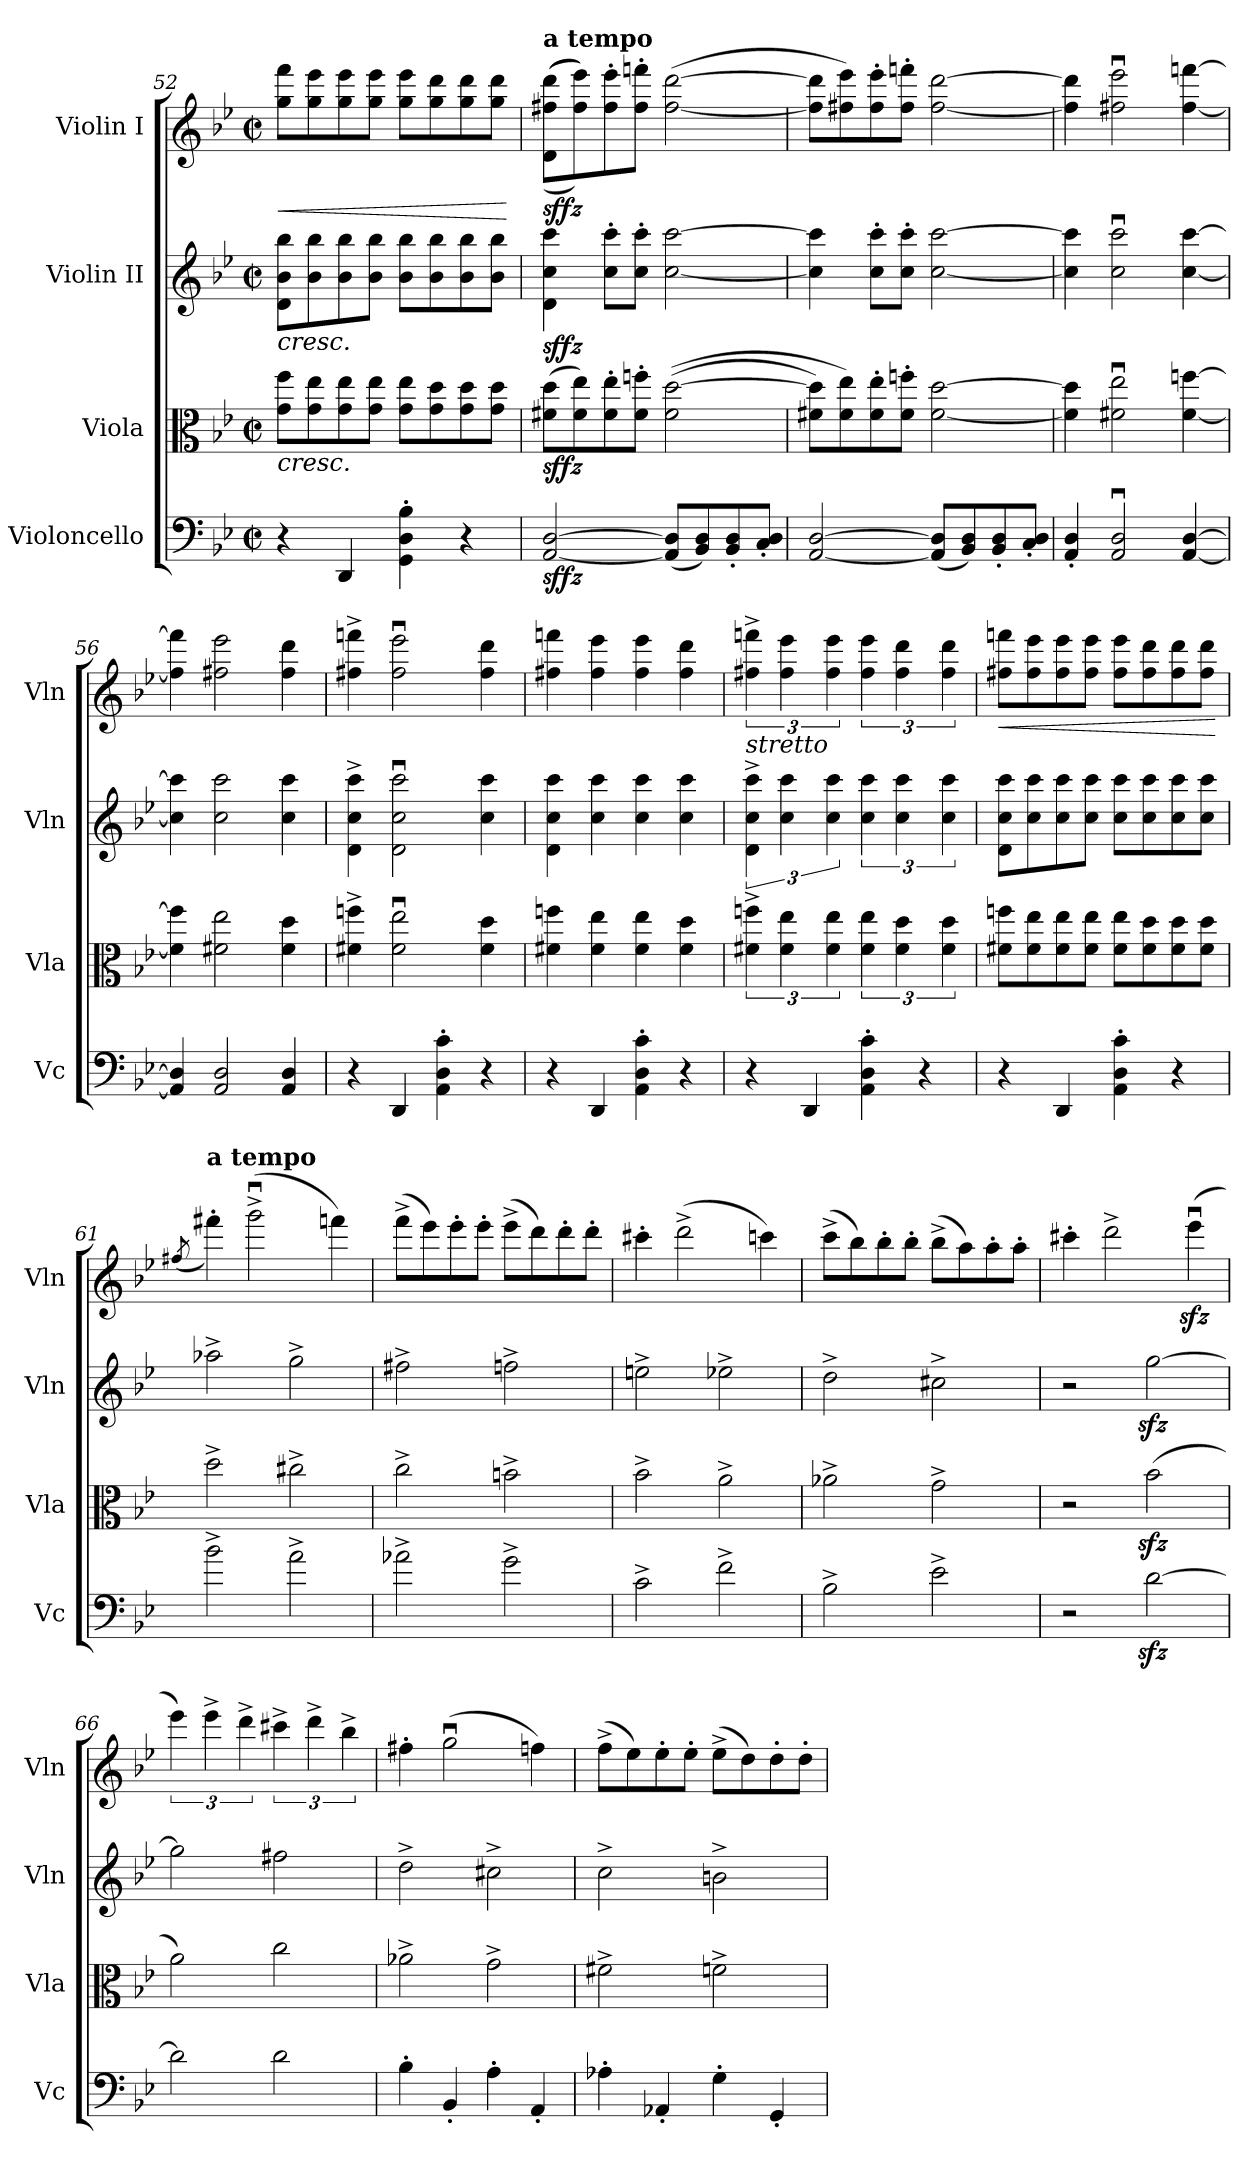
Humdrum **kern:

**kern	**dynam	**kern	**dynam	**kern	**dynam	**kern	**dynam
*part4	*part4	*part3	*part3	*part2	*part2	*part1	*part1
*staff4	*staff4	*staff3	*staff3	*staff2	*staff2	*staff1	*staff1
*I"Violoncello	*	*I"Viola	*	*I"Violin II	*	*I"Violin I	*
*I'Vc	*	*I'Vla	*	*I'Vln	*	*I'Vln	*
*clefF4	*	*clefC3	*	*clefG2	*	*clefG2	*
*k[b-e-]	*	*k[b-e-]	*	*k[b-e-]	*	*k[b-e-]	*
*M2/2	*	*M2/2	*	*M2/2	*	*M2/2	*
*met(c|)	*	*met(c|)	*	*met(c|)	*	*met(c|)	*
=52	=52	=52	=52	=52	=52	=52	=52
!	!	!	!LO:HP:b	!	!LO:HP:b	!	!LO:HP:b
4r	.	8g\ 8ff\L	<	8d\ 8b-\ 8bb-\L	<	8gg\ 8fff\L	<
.	.	8g\ 8ee-\	.	8b-\ 8bb-\	.	8gg\ 8eee-\	.
4DD/	.	8g\ 8ee-\	.	8b-\ 8bb-\	.	8gg\ 8eee-\	.
.	.	8g\ 8ee-\J	.	8b-\ 8bb-\J	.	8gg\ 8eee-\J	.
4GG\' 4D\' 4B-\'	.	8g\ 8ee-\L	.	8b-\ 8bb-\L	.	8gg\ 8eee-\L	.
.	.	8g\ 8dd\	.	8b-\ 8bb-\	.	8gg\ 8ddd\	.
4r	.	8g\ 8dd\	.	8b-\ 8bb-\	.	8gg\ 8ddd\	.
.	.	8g\ 8dd\J	.	8b-\ 8bb-\J	.	8gg\ 8ddd\J	.
.	.	.	.	.	.	.	[
!!LO:LB:g=z
=53	=53	=53	=53	=53	=53	=53	=53
!	!	!	!	!	!	!LO:TX:a:B:t=a tempo	!
!	!LO:DY:b	!	!LO:DY:b	!	!LO:DY:b	!	!LO:DY:b
[2AA/ [2D/	sffz	(>8f#X\ 8dd\L	sffz	4d\ 4cc\ 4ccc\	sffz	(>(>(>8d\ 8ff#X\ 8ddd\L	sffz
.	.	8f#\ 8ee-\)	.	.	.	8ff#\ 8eee-\)))	.
.	.	8f#\' 8ee-\'	.	8cc\' 8ccc\'L	.	8ff#\' 8eee-\'	.
.	.	8f#\' 8ffn\'J	.	8cc\' 8ccc\'J	.	8ff#\' 8fffn\'J	.
(<8AA/] 8D/]L	.	(<(>2f#\ [2dd\	.	[2cc\ [2ccc\	.	(>[2ff#\ [2ddd\	.
8BB-/ 8D/)	.	.	.	.	.	.	.
8BB-/' 8D/'	.	.	.	.	.	.	.
8C/' 8D/'J	.	.	.	.	.	.	.
=54	=54	=54	=54	=54	=54	=54	=54
[2AA/ [2D/	.	8f#X\ 8dd\]L)	.	4cc\] 4ccc\]	.	8ff#\] 8ddd\]L	.
.	.	8f#\ 8ee-\)	.	.	.	8ff#X\ 8eee-\)	.
.	.	8f#\' 8ee-\'	.	8cc\' 8ccc\'L	.	8ff#\' 8eee-\'	.
.	.	8f#\' 8ffn\'J	.	8cc\' 8ccc\'J	.	8ff#\' 8fffn\'J	.
(<8AA/] 8D/]L	.	[2f#\ [2dd\	.	[2cc\ [2ccc\	.	[2ff#\ [2ddd\	.
8BB-/ 8D/)	.	.	.	.	.	.	.
8BB-/' 8D/'	.	.	.	.	.	.	.
8C/' 8D/'J	.	.	.	.	.	.	.
=55	=55	=55	=55	=55	=55	=55	=55
4AA/' 4D/'	.	4f#\] 4dd\]	.	4cc\] 4ccc\]	.	4ff#\] 4ddd\]	.
2AA/u 2D/u	.	2f#X\u 2ee-\u	.	2cc\u 2ccc\u	.	2ff#X\u 2eee-\u	.
[4AA/ [4D/	.	[4f#\ [4ffn\	.	[4cc\ [4ccc\	.	[4ff#\ [4fffn\	.
=56	=56	=56	=56	=56	=56	=56	=56
4AA/] 4D/]	.	4f#\] 4ff\]	.	4cc\] 4ccc\]	.	4ff#\] 4fff\]	.
2AA/ 2D/	.	2f#X\ 2ee-\	.	2cc\ 2ccc\	.	2ff#X\ 2eee-\	.
4AA/ 4D/	.	4f#\ 4dd\	.	4cc\ 4ccc\	.	4ff#\ 4ddd\	.
=57	=57	=57	=57	=57	=57	=57	=57
4r	.	4f#X\^ 4ffn\^	.	4d\^ 4cc\^ 4ccc\^	.	4ff#X\^ 4fffn\^	.
4DD/	.	2f#\u 2ee-\u	.	2d\u 2cc\u 2ccc\u	.	2ff#\u 2eee-\u	.
4AA\' 4D\' 4c\'	.	.	.	.	.	.	.
4r	.	4f#\ 4dd\	.	4cc\ 4ccc\	.	4ff#\ 4ddd\	.
!!LO:PB:g=z
=58	=58	=58	=58	=58	=58	=58	=58
4r	.	4f#X\ 4ffn\	.	4d\ 4cc\ 4ccc\	.	4ff#X\ 4fffn\	.
4DD/	.	4f#\ 4ee-\	.	4cc\ 4ccc\	.	4ff#\ 4eee-\	.
4AA\' 4D\' 4c\'	.	4f#\ 4ee-\	.	4cc\ 4ccc\	.	4ff#\ 4eee-\	.
4r	.	4f#\ 4dd\	.	4cc\ 4ccc\	.	4ff#\ 4ddd\	.
=59	=59	=59	=59	=59	=59	=59	=59
!	!	!	!	!	!	!LO:TX:b:i:t=stretto	!
4r	.	6f#X\^ 6ffn\^	.	6d\^ 6cc\^ 6ccc\^	.	6ff#X\^ 6fffn\^	.
.	.	6f#\ 6ee-\	.	6cc\ 6ccc\	.	6ff#\ 6eee-\	.
4DD/	.	.	.	.	.	.	.
.	.	6f#\ 6ee-\	.	6cc\ 6ccc\	.	6ff#\ 6eee-\	.
4AA\' 4D\' 4c\'	.	6f#\ 6ee-\	.	6cc\ 6ccc\	.	6ff#\ 6eee-\	.
.	.	6f#\ 6dd\	.	6cc\ 6ccc\	.	6ff#\ 6ddd\	.
4r	.	.	.	.	.	.	.
.	.	6f#\ 6dd\	.	6cc\ 6ccc\	.	6ff#\ 6ddd\	.
=60	=60	=60	=60	=60	=60	=60	=60
!	!	!	!	!	!	!	!LO:HP:b
4r	.	8f#X\ 8ffn\L	.	8d\ 8cc\ 8ccc\L	.	8ff#X\ 8fffn\L	<
.	.	8f#\ 8ee-\	.	8cc\ 8ccc\	.	8ff#\ 8eee-\	.
4DD/	.	8f#\ 8ee-\	.	8cc\ 8ccc\	.	8ff#\ 8eee-\	.
.	.	8f#\ 8ee-\J	.	8cc\ 8ccc\J	.	8ff#\ 8eee-\J	.
4AA\' 4D\' 4c\'	.	8f#\ 8ee-\L	.	8cc\ 8ccc\L	.	8ff#\ 8eee-\L	.
.	.	8f#\ 8dd\	.	8cc\ 8ccc\	.	8ff#\ 8ddd\	.
4r	.	8f#\ 8dd\	.	8cc\ 8ccc\	.	8ff#\ 8ddd\	.
.	.	8f#\ 8dd\J	.	8cc\ 8ccc\J	.	8ff#\ 8ddd\J	.
.	.	.	[	.	[	.	[
=61	=61	=61	=61	=61	=61	=61	=61
.	.	.	.	.	.	(<8qff#X/	.
!	!	!	!	!	!	!LO:TX:a:B:t=a tempo	!
2b-^\	.	2dd^\	.	2aa-X^\	.	4fff#X'\)	.
.	.	.	.	.	.	(>2gggu^\	.
2a^\	.	2cc#X^\	.	2gg^\	.	.	.
.	.	.	.	.	.	4fffn\)	.
=62	=62	=62	=62	=62	=62	=62	=62
2a-X^\	.	2cc^\	.	2ff#X^\	.	(>8fff^\L	.
.	.	.	.	.	.	8eee-\)	.
.	.	.	.	.	.	8eee-'\	.
.	.	.	.	.	.	8eee-'\J	.
2g^\	.	2bn^\	.	2ffn^\	.	(>8eee-^\L	.
.	.	.	.	.	.	8ddd\)	.
.	.	.	.	.	.	8ddd'\	.
.	.	.	.	.	.	8ddd'\J	.
!!LO:LB:g=z
=63	=63	=63	=63	=63	=63	=63	=63
2c^\	.	2b-^\	.	2een^\	.	4ccc#X'\	.
.	.	.	.	.	.	(>2ddd^\	.
2f^\	.	2a^\	.	2ee-X^\	.	.	.
.	.	.	.	.	.	4cccn\)	.
=64	=64	=64	=64	=64	=64	=64	=64
2B-^\	.	2a-X^\	.	2dd^\	.	(>8ccc^\L	.
.	.	.	.	.	.	8bb-\)	.
.	.	.	.	.	.	8bb-'\	.
.	.	.	.	.	.	8bb-'\J	.
2e-^\	.	2g^\	.	2cc#X^\	.	(>8bb-^\L	.
.	.	.	.	.	.	8aa\)	.
.	.	.	.	.	.	8aa'\	.
.	.	.	.	.	.	8aa'\J	.
=65	=65	=65	=65	=65	=65	=65	=65
2r	.	2r	.	2r	.	4ccc#X'\	.
.	.	.	.	.	.	2ddd^\	.
[2dzz<\	.	(>2b-zz<\	.	[2ggzz<\	.	.	.
.	.	.	.	.	.	(>4eee-zz<u\	.
=66	=66	=66	=66	=66	=66	=66	=66
2d\]	.	2a\)	.	2gg\]	.	6eee-\)	.
.	.	.	.	.	.	6eee-^\	.
.	.	.	.	.	.	6ddd^\	.
2d\	.	2cc\	.	2ff#X\	.	6ccc#X^\	.
.	.	.	.	.	.	6ddd^\	.
.	.	.	.	.	.	6bb-^\	.
=67	=67	=67	=67	=67	=67	=67	=67
4B-'\	.	2a-X^\	.	2dd^\	.	4ff#X'\	.
4BB-'/	.	.	.	.	.	(>2ggu\	.
4A'\	.	2g^\	.	2cc#X^\	.	.	.
4AA'/	.	.	.	.	.	4ffn\)	.
=68	=68	=68	=68	=68	=68	=68	=68
4A-X'\	.	2f#X^\	.	2cc^\	.	(>8ff^\L	.
.	.	.	.	.	.	8ee-\)	.
4AA-X'/	.	.	.	.	.	8ee-'\	.
.	.	.	.	.	.	8ee-'\J	.
4G'\	.	2fn^\	.	2bn^\	.	(>8ee-^\L	.
.	.	.	.	.	.	8dd\)	.
4GG'/	.	.	.	.	.	8dd'\	.
.	.	.	.	.	.	8dd'\J	.
=	=	=	=	=	=	=	=
*-	*-	*-	*-	*-	*-	*-	*-
